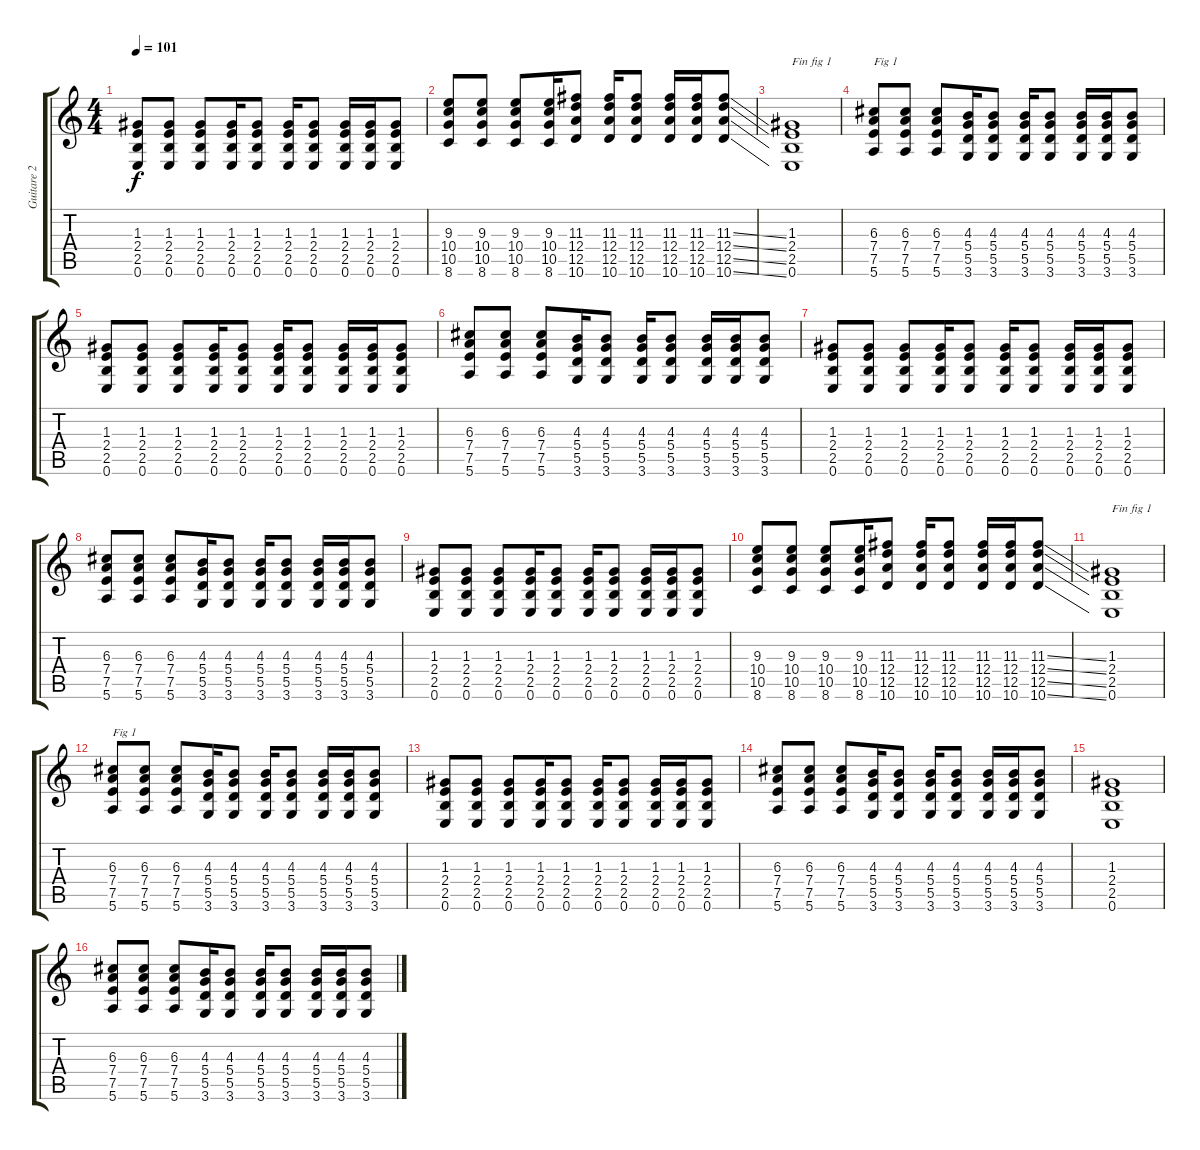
\track ("Guitare 2 Perry" "Guitare 2 ") {instrument acousticguitarsteel}
\staff {score tabs}
\tuning (E4 B3 G3 D3 A2 E2) {hide}
\ts (4 4)
\tempo 101
\clef g2
\ks c
(1.3 2.4 2.5 0.6).8{dy f} (1.3 2.4 2.5 0.6).8 (1.3 2.4 2.5 0.6).8 (1.3 2.4 2.5 0.6).16 (1.3 2.4 2.5 0.6).8 (1.3 2.4 2.5 0.6).16 (1.3 2.4 2.5 0.6).8 (1.3 2.4 2.5 0.6).16 (1.3 2.4 2.5 0.6).16 (1.3 2.4 2.5 0.6).8 |
(9.3 10.4 10.5 8.6).8 (9.3 10.4 10.5 8.6).8 (9.3 10.4 10.5 8.6).8 (9.3 10.4 10.5 8.6).16 (11.3 12.4 12.5 10.6).8 (11.3 12.4 12.5 10.6).16 (11.3 12.4 12.5 10.6).8 (11.3 12.4 12.5 10.6).16 (11.3 12.4 12.5 10.6).16 (11.3{ss} 12.4{ss} 12.5{ss} 10.6{ss}).8 |
(1.3 2.4 2.5 0.6).1{txt "Fin fig 1"} |
(6.3 7.4 7.5 5.6).8{txt "Fig 1"} (6.3 7.4 7.5 5.6).8 (6.3 7.4 7.5 5.6).8 (4.3 5.4 5.5 3.6).16 (4.3 5.4 5.5 3.6).8 (4.3 5.4 5.5 3.6).16 (4.3 5.4 5.5 3.6).8 (4.3 5.4 5.5 3.6).16 (4.3 5.4 5.5 3.6).16 (4.3 5.4 5.5 3.6).8 |
(1.3 2.4 2.5 0.6).8 (1.3 2.4 2.5 0.6).8 (1.3 2.4 2.5 0.6).8 (1.3 2.4 2.5 0.6).16 (1.3 2.4 2.5 0.6).8 (1.3 2.4 2.5 0.6).16 (1.3 2.4 2.5 0.6).8 (1.3 2.4 2.5 0.6).16 (1.3 2.4 2.5 0.6).16 (1.3 2.4 2.5 0.6).8 |
(6.3 7.4 7.5 5.6).8 (6.3 7.4 7.5 5.6).8 (6.3 7.4 7.5 5.6).8 (4.3 5.4 5.5 3.6).16 (4.3 5.4 5.5 3.6).8 (4.3 5.4 5.5 3.6).16 (4.3 5.4 5.5 3.6).8 (4.3 5.4 5.5 3.6).16 (4.3 5.4 5.5 3.6).16 (4.3 5.4 5.5 3.6).8 |
(1.3 2.4 2.5 0.6).8 (1.3 2.4 2.5 0.6).8 (1.3 2.4 2.5 0.6).8 (1.3 2.4 2.5 0.6).16 (1.3 2.4 2.5 0.6).8 (1.3 2.4 2.5 0.6).16 (1.3 2.4 2.5 0.6).8 (1.3 2.4 2.5 0.6).16 (1.3 2.4 2.5 0.6).16 (1.3 2.4 2.5 0.6).8 |
(6.3 7.4 7.5 5.6).8 (6.3 7.4 7.5 5.6).8 (6.3 7.4 7.5 5.6).8 (4.3 5.4 5.5 3.6).16 (4.3 5.4 5.5 3.6).8 (4.3 5.4 5.5 3.6).16 (4.3 5.4 5.5 3.6).8 (4.3 5.4 5.5 3.6).16 (4.3 5.4 5.5 3.6).16 (4.3 5.4 5.5 3.6).8 |
(1.3 2.4 2.5 0.6).8 (1.3 2.4 2.5 0.6).8 (1.3 2.4 2.5 0.6).8 (1.3 2.4 2.5 0.6).16 (1.3 2.4 2.5 0.6).8 (1.3 2.4 2.5 0.6).16 (1.3 2.4 2.5 0.6).8 (1.3 2.4 2.5 0.6).16 (1.3 2.4 2.5 0.6).16 (1.3 2.4 2.5 0.6).8 |
(9.3 10.4 10.5 8.6).8 (9.3 10.4 10.5 8.6).8 (9.3 10.4 10.5 8.6).8 (9.3 10.4 10.5 8.6).16 (11.3 12.4 12.5 10.6).8 (11.3 12.4 12.5 10.6).16 (11.3 12.4 12.5 10.6).8 (11.3 12.4 12.5 10.6).16 (11.3 12.4 12.5 10.6).16 (11.3{ss} 12.4{ss} 12.5{ss} 10.6{ss}).8 |
(1.3 2.4 2.5 0.6).1{txt "Fin fig 1"} |
(6.3 7.4 7.5 5.6).8{txt "Fig 1"} (6.3 7.4 7.5 5.6).8 (6.3 7.4 7.5 5.6).8 (4.3 5.4 5.5 3.6).16 (4.3 5.4 5.5 3.6).8 (4.3 5.4 5.5 3.6).16 (4.3 5.4 5.5 3.6).8 (4.3 5.4 5.5 3.6).16 (4.3 5.4 5.5 3.6).16 (4.3 5.4 5.5 3.6).8 |
(1.3 2.4 2.5 0.6).8 (1.3 2.4 2.5 0.6).8 (1.3 2.4 2.5 0.6).8 (1.3 2.4 2.5 0.6).16 (1.3 2.4 2.5 0.6).8 (1.3 2.4 2.5 0.6).16 (1.3 2.4 2.5 0.6).8 (1.3 2.4 2.5 0.6).16 (1.3 2.4 2.5 0.6).16 (1.3 2.4 2.5 0.6).8 |
(6.3 7.4 7.5 5.6).8 (6.3 7.4 7.5 5.6).8 (6.3 7.4 7.5 5.6).8 (4.3 5.4 5.5 3.6).16 (4.3 5.4 5.5 3.6).8 (4.3 5.4 5.5 3.6).16 (4.3 5.4 5.5 3.6).8 (4.3 5.4 5.5 3.6).16 (4.3 5.4 5.5 3.6).16 (4.3 5.4 5.5 3.6).8 |
(1.3 2.4 2.5 0.6).1 |
(6.3 7.4 7.5 5.6).8 (6.3 7.4 7.5 5.6).8 (6.3 7.4 7.5 5.6).8 (4.3 5.4 5.5 3.6).16 (4.3 5.4 5.5 3.6).8 (4.3 5.4 5.5 3.6).16 (4.3 5.4 5.5 3.6).8 (4.3 5.4 5.5 3.6).16 (4.3 5.4 5.5 3.6).16 (4.3 5.4 5.5 3.6).8
